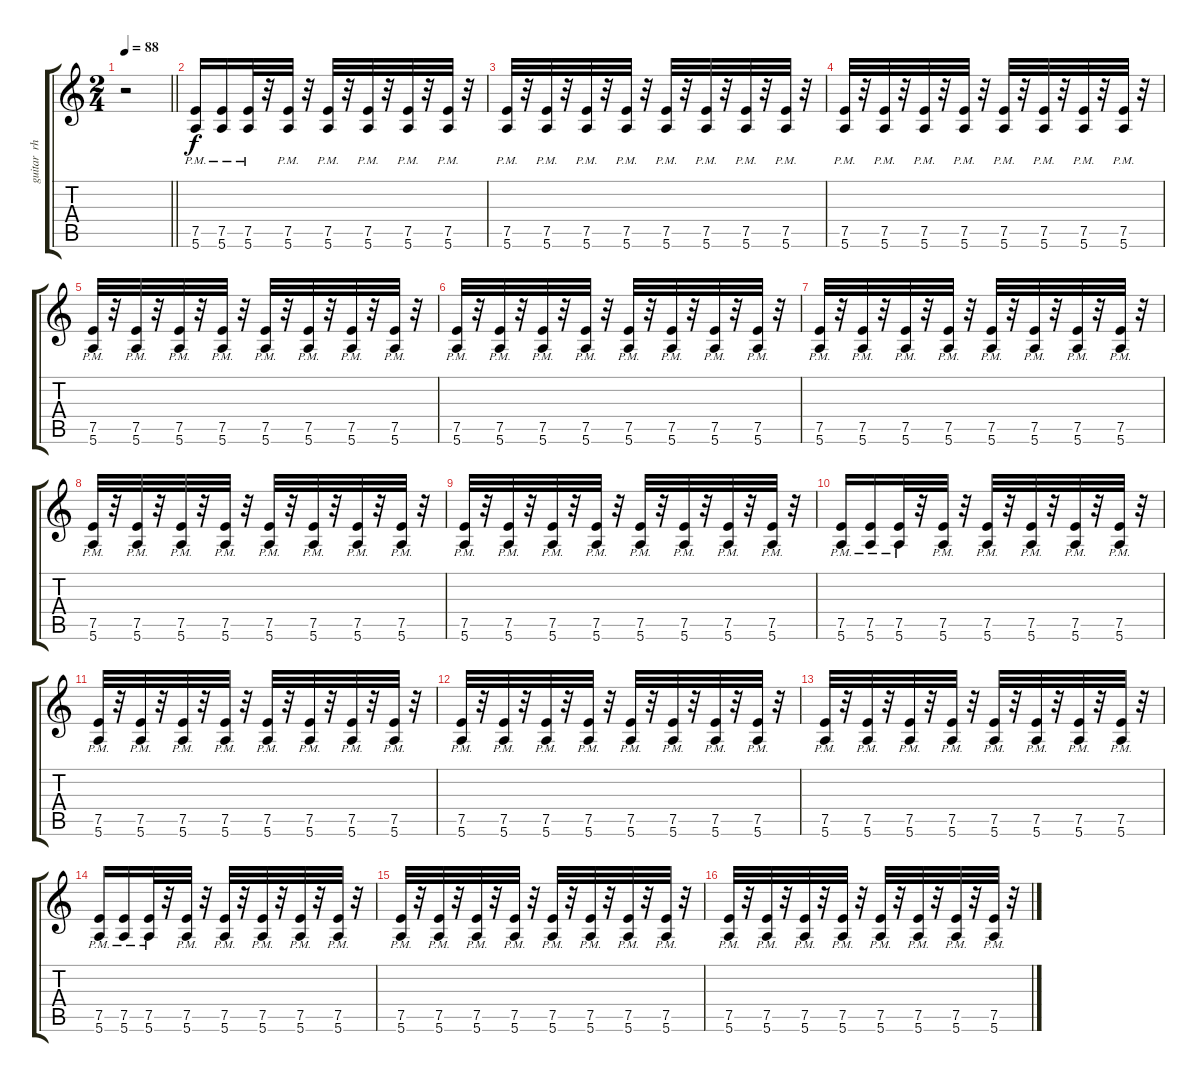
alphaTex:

\track ("guitar  rhythm  left" "guitar  rh") {instrument distortionguitar}
\staff {score tabs}
\tuning (E4 B3 G3 D3 A2 E2) {hide}
\ts (2 4)
\tempo 88
\clef g2
\barLineRight lightlight
\ks c
r.2{dy f instrument distortionguitar} |
(7.5{pm} 5.6{pm}).16 (7.5{pm} 5.6{pm}).16 (7.5{pm} 5.6{pm}).32 r.32 (7.5{pm} 5.6{pm}).32 r.32 (7.5{pm} 5.6{pm}).32 r.32 (7.5{pm} 5.6{pm}).32 r.32 (7.5{pm} 5.6{pm}).32 r.32 (7.5{pm} 5.6{pm}).32 r.32 |
(7.5{pm} 5.6{pm}).32 r.32 (7.5{pm} 5.6{pm}).32 r.32 (7.5{pm} 5.6{pm}).32 r.32 (7.5{pm} 5.6{pm}).32 r.32 (7.5{pm} 5.6{pm}).32 r.32 (7.5{pm} 5.6{pm}).32 r.32 (7.5{pm} 5.6{pm}).32 r.32 (7.5{pm} 5.6{pm}).32 r.32 |
(7.5{pm} 5.6{pm}).32 r.32 (7.5{pm} 5.6{pm}).32 r.32 (7.5{pm} 5.6{pm}).32 r.32 (7.5{pm} 5.6{pm}).32 r.32 (7.5{pm} 5.6{pm}).32 r.32 (7.5{pm} 5.6{pm}).32 r.32 (7.5{pm} 5.6{pm}).32 r.32 (7.5{pm} 5.6{pm}).32 r.32 |
(7.5{pm} 5.6{pm}).32 r.32 (7.5{pm} 5.6{pm}).32 r.32 (7.5{pm} 5.6{pm}).32 r.32 (7.5{pm} 5.6{pm}).32 r.32 (7.5{pm} 5.6{pm}).32 r.32 (7.5{pm} 5.6{pm}).32 r.32 (7.5{pm} 5.6{pm}).32 r.32 (7.5{pm} 5.6{pm}).32 r.32 |
(7.5{pm} 5.6{pm}).32 r.32 (7.5{pm} 5.6{pm}).32 r.32 (7.5{pm} 5.6{pm}).32 r.32 (7.5{pm} 5.6{pm}).32 r.32 (7.5{pm} 5.6{pm}).32 r.32 (7.5{pm} 5.6{pm}).32 r.32 (7.5{pm} 5.6{pm}).32 r.32 (7.5{pm} 5.6{pm}).32 r.32 |
(7.5{pm} 5.6{pm}).32 r.32 (7.5{pm} 5.6{pm}).32 r.32 (7.5{pm} 5.6{pm}).32 r.32 (7.5{pm} 5.6{pm}).32 r.32 (7.5{pm} 5.6{pm}).32 r.32 (7.5{pm} 5.6{pm}).32 r.32 (7.5{pm} 5.6{pm}).32 r.32 (7.5{pm} 5.6{pm}).32 r.32 |
(7.5{pm} 5.6{pm}).32 r.32 (7.5{pm} 5.6{pm}).32 r.32 (7.5{pm} 5.6{pm}).32 r.32 (7.5{pm} 5.6{pm}).32 r.32 (7.5{pm} 5.6{pm}).32 r.32 (7.5{pm} 5.6{pm}).32 r.32 (7.5{pm} 5.6{pm}).32 r.32 (7.5{pm} 5.6{pm}).32 r.32 |
(7.5{pm} 5.6{pm}).32 r.32 (7.5{pm} 5.6{pm}).32 r.32 (7.5{pm} 5.6{pm}).32 r.32 (7.5{pm} 5.6{pm}).32 r.32 (7.5{pm} 5.6{pm}).32 r.32 (7.5{pm} 5.6{pm}).32 r.32 (7.5{pm} 5.6{pm}).32 r.32 (7.5{pm} 5.6{pm}).32 r.32 |
(7.5{pm} 5.6{pm}).16 (7.5{pm} 5.6{pm}).16 (7.5{pm} 5.6{pm}).32 r.32 (7.5{pm} 5.6{pm}).32 r.32 (7.5{pm} 5.6{pm}).32 r.32 (7.5{pm} 5.6{pm}).32 r.32 (7.5{pm} 5.6{pm}).32 r.32 (7.5{pm} 5.6{pm}).32 r.32 |
(7.5{pm} 5.6{pm}).32 r.32 (7.5{pm} 5.6{pm}).32 r.32 (7.5{pm} 5.6{pm}).32 r.32 (7.5{pm} 5.6{pm}).32 r.32 (7.5{pm} 5.6{pm}).32 r.32 (7.5{pm} 5.6{pm}).32 r.32 (7.5{pm} 5.6{pm}).32 r.32 (7.5{pm} 5.6{pm}).32 r.32 |
(7.5{pm} 5.6{pm}).32 r.32 (7.5{pm} 5.6{pm}).32 r.32 (7.5{pm} 5.6{pm}).32 r.32 (7.5{pm} 5.6{pm}).32 r.32 (7.5{pm} 5.6{pm}).32 r.32 (7.5{pm} 5.6{pm}).32 r.32 (7.5{pm} 5.6{pm}).32 r.32 (7.5{pm} 5.6{pm}).32 r.32 |
(7.5{pm} 5.6{pm}).32 r.32 (7.5{pm} 5.6{pm}).32 r.32 (7.5{pm} 5.6{pm}).32 r.32 (7.5{pm} 5.6{pm}).32 r.32 (7.5{pm} 5.6{pm}).32 r.32 (7.5{pm} 5.6{pm}).32 r.32 (7.5{pm} 5.6{pm}).32 r.32 (7.5{pm} 5.6{pm}).32 r.32 |
(7.5{pm} 5.6{pm}).16 (7.5{pm} 5.6{pm}).16 (7.5{pm} 5.6{pm}).32 r.32 (7.5{pm} 5.6{pm}).32 r.32 (7.5{pm} 5.6{pm}).32 r.32 (7.5{pm} 5.6{pm}).32 r.32 (7.5{pm} 5.6{pm}).32 r.32 (7.5{pm} 5.6{pm}).32 r.32 |
(7.5{pm} 5.6{pm}).32 r.32 (7.5{pm} 5.6{pm}).32 r.32 (7.5{pm} 5.6{pm}).32 r.32 (7.5{pm} 5.6{pm}).32 r.32 (7.5{pm} 5.6{pm}).32 r.32 (7.5{pm} 5.6{pm}).32 r.32 (7.5{pm} 5.6{pm}).32 r.32 (7.5{pm} 5.6{pm}).32 r.32 |
(7.5{pm} 5.6{pm}).32 r.32 (7.5{pm} 5.6{pm}).32 r.32 (7.5{pm} 5.6{pm}).32 r.32 (7.5{pm} 5.6{pm}).32 r.32 (7.5{pm} 5.6{pm}).32 r.32 (7.5{pm} 5.6{pm}).32 r.32 (7.5{pm} 5.6{pm}).32 r.32 (7.5{pm} 5.6{pm}).32 r.32
